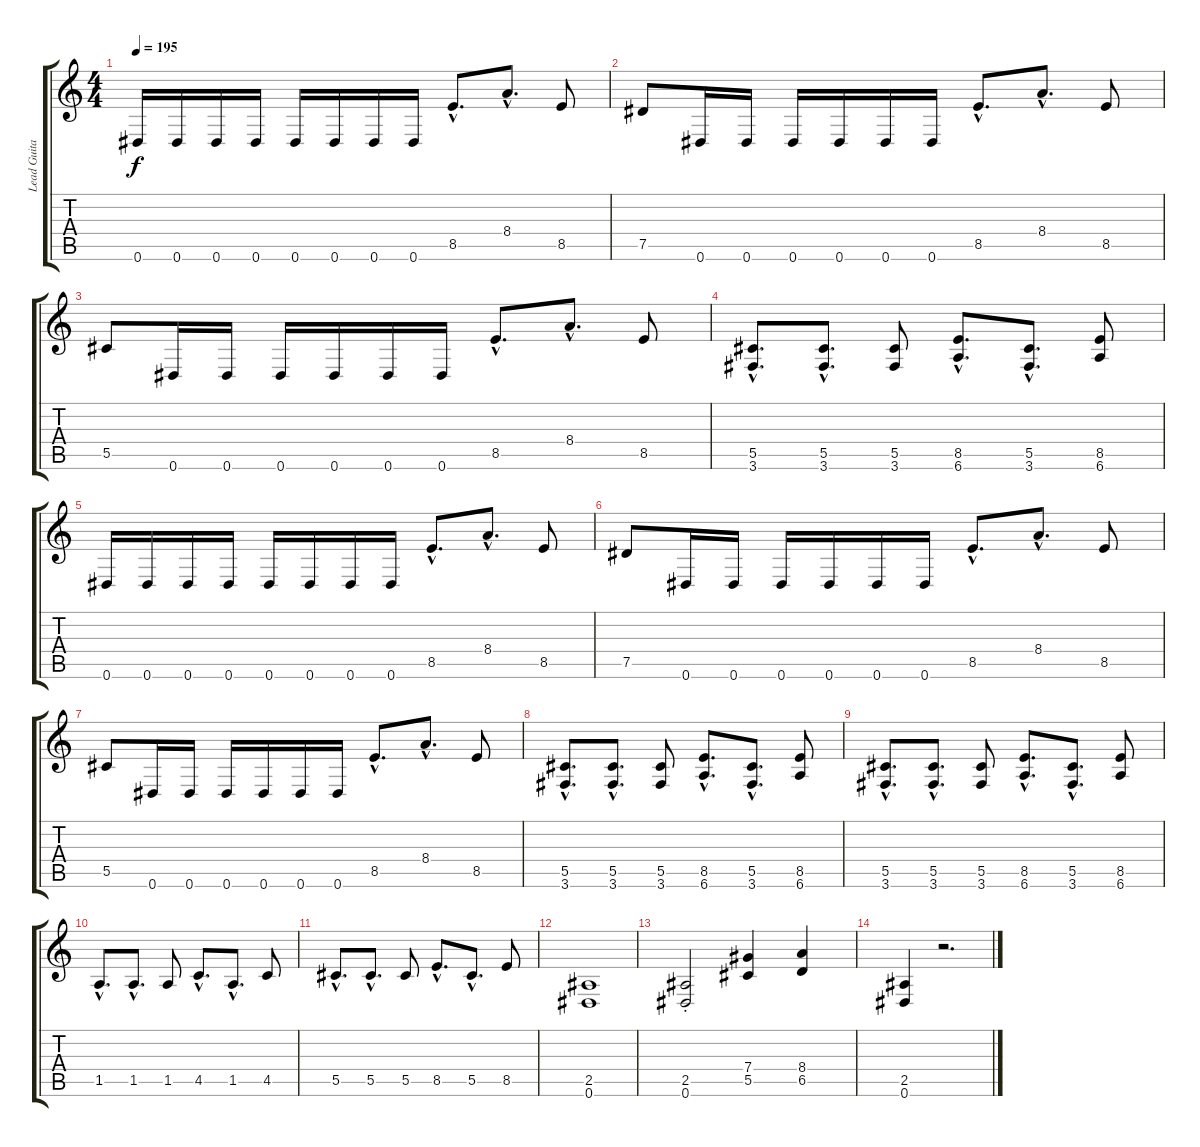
\track ("Lead Guitar (Ol)" "Lead Guita") {instrument distortionguitar}
\staff {score tabs}
\tuning (Eb4 Bb3 Gb3 Db3 Ab2 Eb2) {hide}
\ts (4 4)
\tempo 195
\clef g2
\ks c
0.6.16{dy f} 0.6.16 0.6.16 0.6.16 0.6.16 0.6.16 0.6.16 0.6.16 8.5{hac}.8{d} 8.4{hac}.8{d} 8.5.8 |
7.5.8 0.6.16 0.6.16 0.6.16 0.6.16 0.6.16 0.6.16 8.5{hac}.8{d} 8.4{hac}.8{d} 8.5.8 |
5.5.8 0.6.16 0.6.16 0.6.16 0.6.16 0.6.16 0.6.16 8.5{hac}.8{d} 8.4{hac}.8{d} 8.5.8 |
(5.5{hac} 3.6{hac}).8{d} (5.5{hac} 3.6{hac}).8{d} (5.5 3.6).8 (8.5{hac} 6.6{hac}).8{d} (5.5{hac} 3.6{hac}).8{d} (8.5 6.6).8 |
0.6.16 0.6.16 0.6.16 0.6.16 0.6.16 0.6.16 0.6.16 0.6.16 8.5{hac}.8{d} 8.4{hac}.8{d} 8.5.8 |
7.5.8 0.6.16 0.6.16 0.6.16 0.6.16 0.6.16 0.6.16 8.5{hac}.8{d} 8.4{hac}.8{d} 8.5.8 |
5.5.8 0.6.16 0.6.16 0.6.16 0.6.16 0.6.16 0.6.16 8.5{hac}.8{d} 8.4{hac}.8{d} 8.5.8 |
(5.5{hac} 3.6{hac}).8{d} (5.5{hac} 3.6{hac}).8{d} (5.5 3.6).8 (8.5{hac} 6.6{hac}).8{d} (5.5{hac} 3.6{hac}).8{d} (8.5 6.6).8 |
(5.5{hac} 3.6{hac}).8{d} (5.5{hac} 3.6{hac}).8{d} (5.5 3.6).8 (8.5{hac} 6.6{hac}).8{d} (5.5{hac} 3.6{hac}).8{d} (8.5 6.6).8 |
1.5{hac}.8{d} 1.5{hac}.8{d} 1.5.8 4.5{hac}.8{d} 1.5{hac}.8{d} 4.5.8 |
5.5{hac}.8{d} 5.5{hac}.8{d} 5.5.8 8.5{hac}.8{d} 5.5{hac}.8{d} 8.5.8 |
(2.5 0.6).1 |
(2.5{st} 0.6{st}).2 (7.4 5.5).4 (8.4 6.5).4 |
(2.5 0.6).4 r.2{d}
